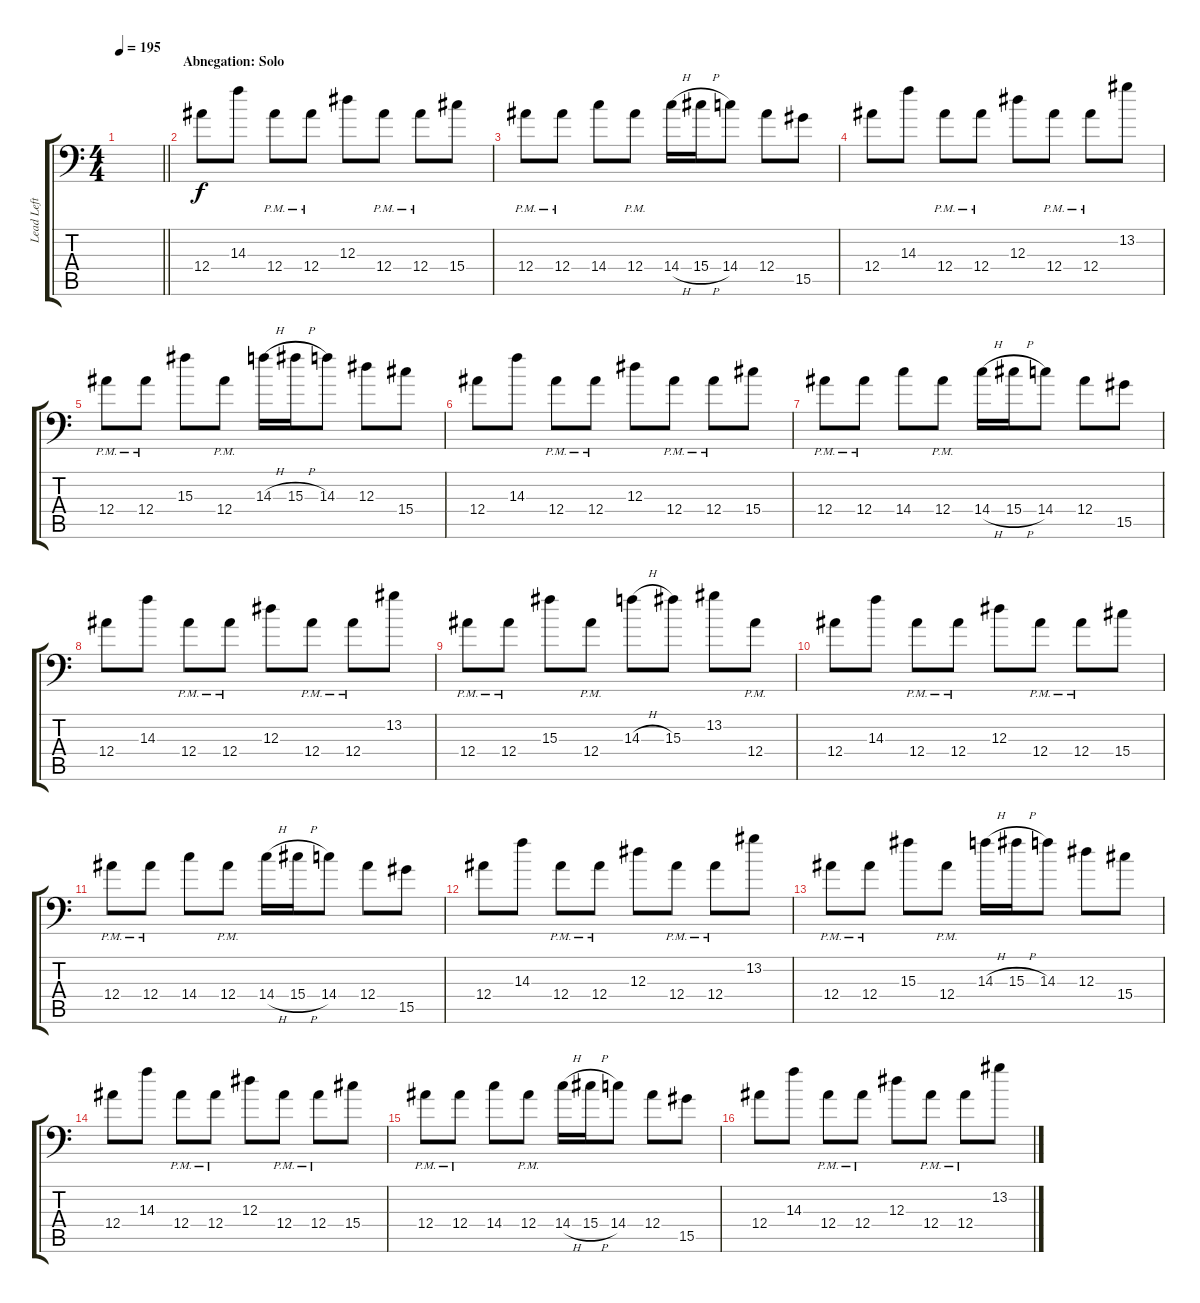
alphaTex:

\track ("Lead Left 1" "Lead Left ") {instrument distortionguitar}
\staff {score tabs}
\tuning (C4 G3 Eb3 Bb2 F2 Bb1) {hide}
\ts (4 4)
\tempo 195
\clef f4
\barLineRight lightlight
\ks c
|
\section ("" "Abnegation: Solo")
12.4.8 14.3.8 12.4{pm}.8 12.4{pm}.8 12.3.8 12.4{pm}.8 12.4{pm}.8 15.4.8 |
12.4{pm}.8 12.4{pm}.8 14.4.8 12.4{pm}.8 14.4{h}.16 15.4{h}.16 14.4.8 12.4.8 15.5.8 |
12.4.8 14.3.8 12.4{pm}.8 12.4{pm}.8 12.3.8 12.4{pm}.8 12.4{pm}.8 13.2.8 |
12.4{pm}.8 12.4{pm}.8 15.3.8 12.4{pm}.8 14.3{h}.16 15.3{h}.16 14.3.8 12.3.8 15.4.8 |
12.4.8 14.3.8 12.4{pm}.8 12.4{pm}.8 12.3.8 12.4{pm}.8 12.4{pm}.8 15.4.8 |
12.4{pm}.8 12.4{pm}.8 14.4.8 12.4{pm}.8 14.4{h}.16 15.4{h}.16 14.4.8 12.4.8 15.5.8 |
12.4.8 14.3.8 12.4{pm}.8 12.4{pm}.8 12.3.8 12.4{pm}.8 12.4{pm}.8 13.2.8 |
12.4{pm}.8 12.4{pm}.8 15.3.8 12.4{pm}.8 14.3{h}.8 15.3.8 13.2.8 12.4{pm}.8 |
12.4.8 14.3.8 12.4{pm}.8 12.4{pm}.8 12.3.8 12.4{pm}.8 12.4{pm}.8 15.4.8 |
12.4{pm}.8 12.4{pm}.8 14.4.8 12.4{pm}.8 14.4{h}.16 15.4{h}.16 14.4.8 12.4.8 15.5.8 |
12.4.8 14.3.8 12.4{pm}.8 12.4{pm}.8 12.3.8 12.4{pm}.8 12.4{pm}.8 13.2.8 |
12.4{pm}.8 12.4{pm}.8 15.3.8 12.4{pm}.8 14.3{h}.16 15.3{h}.16 14.3.8 12.3.8 15.4.8 |
12.4.8 14.3.8 12.4{pm}.8 12.4{pm}.8 12.3.8 12.4{pm}.8 12.4{pm}.8 15.4.8 |
12.4{pm}.8 12.4{pm}.8 14.4.8 12.4{pm}.8 14.4{h}.16 15.4{h}.16 14.4.8 12.4.8 15.5.8 |
12.4.8 14.3.8 12.4{pm}.8 12.4{pm}.8 12.3.8 12.4{pm}.8 12.4{pm}.8 13.2.8
